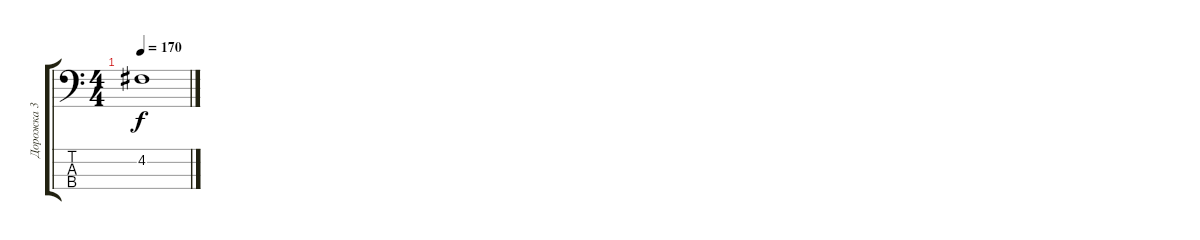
\track ("Дорожка 3" "Дорожка 3") {instrument electricbasspick}
\staff {score tabs}
\tuning (G2 D2 A1 E1) {hide}
\ts (4 4)
\tempo 170
\clef f4
\ks c
4.2{t}.1{dy f}
